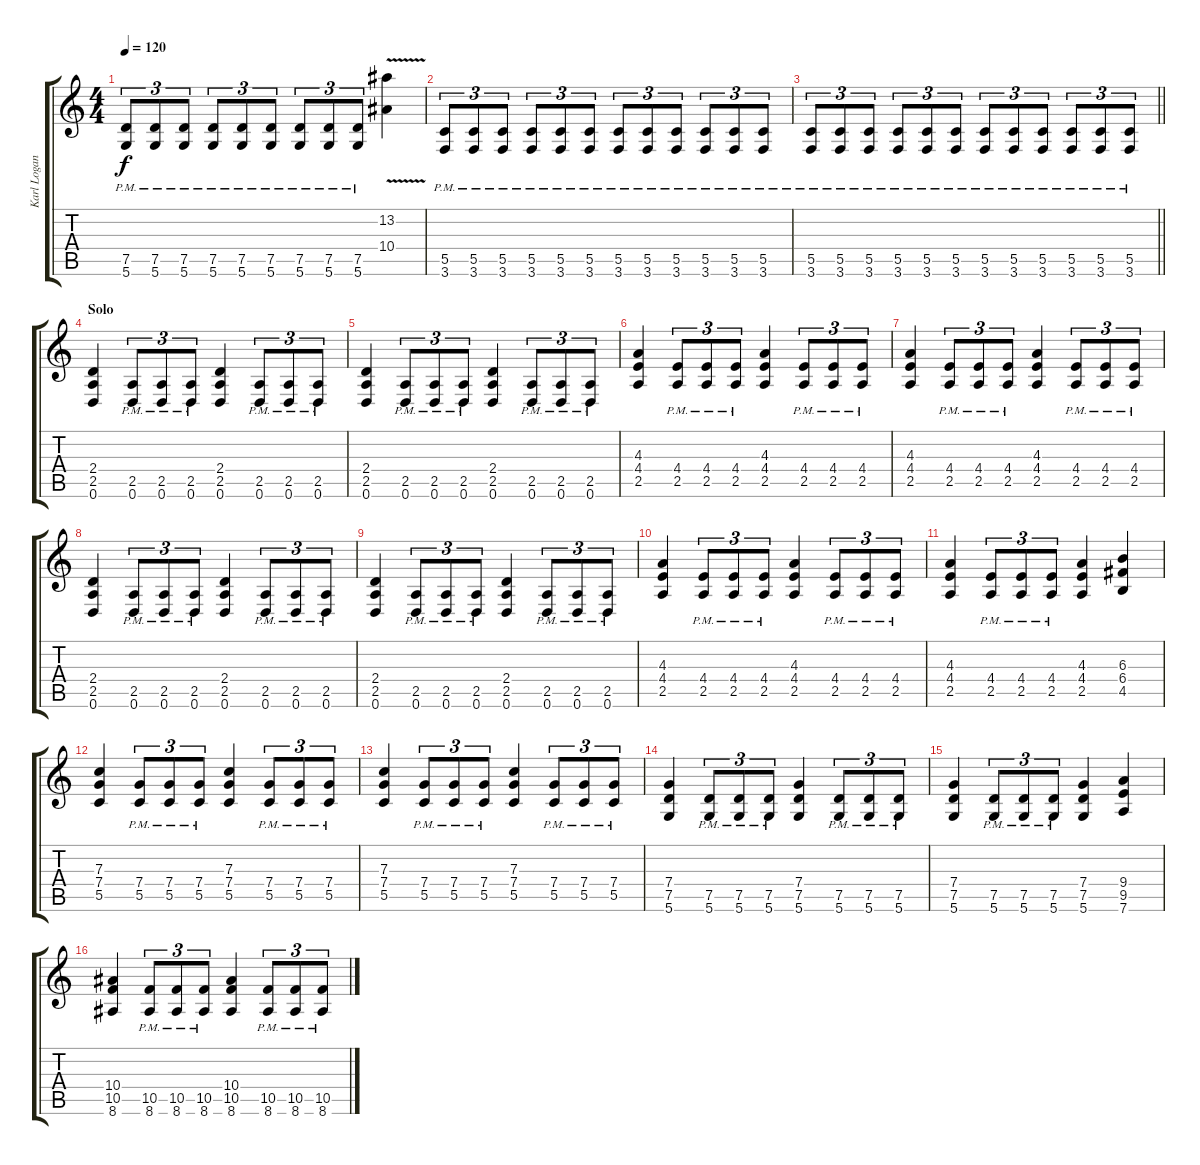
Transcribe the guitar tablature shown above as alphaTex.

\track ("Karl Logan" "Karl Logan") {instrument distortionguitar}
\staff {score tabs}
\tuning (D4 A3 F3 C3 G2 D2) {hide}
\ts (4 4)
\tempo 120
\clef g2
\ks c
(7.5 5.6{pm}).8{tu (3 2) dy f} (7.5 5.6{pm}).8{tu (3 2)} (7.5 5.6{pm}).8{tu (3 2)} (7.5 5.6{pm}).8{tu (3 2)} (7.5 5.6{pm}).8{tu (3 2)} (7.5 5.6{pm}).8{tu (3 2)} (7.5 5.6{pm}).8{tu (3 2)} (7.5 5.6{pm}).8{tu (3 2)} (7.5 5.6{pm}).8{tu (3 2)} (13.2 10.4{v}).4 |
(5.5{pm} 3.6{pm}).8{tu (3 2)} (5.5{pm} 3.6{pm}).8{tu (3 2)} (5.5{pm} 3.6{pm}).8{tu (3 2)} (5.5{pm} 3.6{pm}).8{tu (3 2)} (5.5{pm} 3.6{pm}).8{tu (3 2)} (5.5{pm} 3.6{pm}).8{tu (3 2)} (5.5{pm} 3.6{pm}).8{tu (3 2)} (5.5{pm} 3.6{pm}).8{tu (3 2)} (5.5{pm} 3.6{pm}).8{tu (3 2)} (5.5{pm} 3.6{pm}).8{tu (3 2)} (5.5{pm} 3.6{pm}).8{tu (3 2)} (5.5{pm} 3.6{pm}).8{tu (3 2)} |
\barLineRight lightlight
(5.5{pm} 3.6{pm}).8{tu (3 2)} (5.5{pm} 3.6{pm}).8{tu (3 2)} (5.5{pm} 3.6{pm}).8{tu (3 2)} (5.5{pm} 3.6{pm}).8{tu (3 2)} (5.5{pm} 3.6{pm}).8{tu (3 2)} (5.5{pm} 3.6{pm}).8{tu (3 2)} (5.5{pm} 3.6{pm}).8{tu (3 2)} (5.5{pm} 3.6{pm}).8{tu (3 2)} (5.5{pm} 3.6{pm}).8{tu (3 2)} (5.5{pm} 3.6{pm}).8{tu (3 2)} (5.5{pm} 3.6{pm}).8{tu (3 2)} (5.5{pm} 3.6{pm}).8{tu (3 2)} |
\section ("" "Solo")
(2.4 2.5 0.6).4 (2.5{pm} 0.6{pm}).8{tu (3 2)} (2.5{pm} 0.6{pm}).8{tu (3 2)} (2.5{pm} 0.6{pm}).8{tu (3 2)} (2.4 2.5 0.6).4 (2.5{pm} 0.6{pm}).8{tu (3 2)} (2.5{pm} 0.6{pm}).8{tu (3 2)} (2.5{pm} 0.6{pm}).8{tu (3 2)} |
(2.4 2.5 0.6).4 (2.5{pm} 0.6{pm}).8{tu (3 2)} (2.5{pm} 0.6{pm}).8{tu (3 2)} (2.5{pm} 0.6{pm}).8{tu (3 2)} (2.4 2.5 0.6).4 (2.5{pm} 0.6{pm}).8{tu (3 2)} (2.5{pm} 0.6{pm}).8{tu (3 2)} (2.5{pm} 0.6{pm}).8{tu (3 2)} |
(4.3 4.4 2.5).4 (4.4{pm} 2.5{pm}).8{tu (3 2)} (4.4{pm} 2.5{pm}).8{tu (3 2)} (4.4{pm} 2.5{pm}).8{tu (3 2)} (4.3 4.4 2.5).4 (4.4{pm} 2.5{pm}).8{tu (3 2)} (4.4{pm} 2.5{pm}).8{tu (3 2)} (4.4{pm} 2.5{pm}).8{tu (3 2)} |
(4.3 4.4 2.5).4 (4.4{pm} 2.5{pm}).8{tu (3 2)} (4.4{pm} 2.5{pm}).8{tu (3 2)} (4.4{pm} 2.5{pm}).8{tu (3 2)} (4.3 4.4 2.5).4 (4.4{pm} 2.5{pm}).8{tu (3 2)} (4.4{pm} 2.5{pm}).8{tu (3 2)} (4.4{pm} 2.5{pm}).8{tu (3 2)} |
(2.4 2.5 0.6).4 (2.5{pm} 0.6{pm}).8{tu (3 2)} (2.5{pm} 0.6{pm}).8{tu (3 2)} (2.5{pm} 0.6{pm}).8{tu (3 2)} (2.4 2.5 0.6).4 (2.5{pm} 0.6{pm}).8{tu (3 2)} (2.5{pm} 0.6{pm}).8{tu (3 2)} (2.5{pm} 0.6{pm}).8{tu (3 2)} |
(2.4 2.5 0.6).4 (2.5{pm} 0.6{pm}).8{tu (3 2)} (2.5{pm} 0.6{pm}).8{tu (3 2)} (2.5{pm} 0.6{pm}).8{tu (3 2)} (2.4 2.5 0.6).4 (2.5{pm} 0.6{pm}).8{tu (3 2)} (2.5{pm} 0.6{pm}).8{tu (3 2)} (2.5{pm} 0.6{pm}).8{tu (3 2)} |
(4.3 4.4 2.5).4 (4.4{pm} 2.5{pm}).8{tu (3 2)} (4.4{pm} 2.5{pm}).8{tu (3 2)} (4.4{pm} 2.5{pm}).8{tu (3 2)} (4.3 4.4 2.5).4 (4.4{pm} 2.5{pm}).8{tu (3 2)} (4.4{pm} 2.5{pm}).8{tu (3 2)} (4.4{pm} 2.5{pm}).8{tu (3 2)} |
(4.3 4.4 2.5).4 (4.4{pm} 2.5{pm}).8{tu (3 2)} (4.4{pm} 2.5{pm}).8{tu (3 2)} (4.4{pm} 2.5{pm}).8{tu (3 2)} (4.3 4.4 2.5).4 (6.3 6.4 4.5).4 |
(7.3 7.4 5.5).4 (7.4{pm} 5.5{pm}).8{tu (3 2)} (7.4{pm} 5.5{pm}).8{tu (3 2)} (7.4{pm} 5.5{pm}).8{tu (3 2)} (7.3 7.4 5.5).4 (7.4{pm} 5.5{pm}).8{tu (3 2)} (7.4{pm} 5.5{pm}).8{tu (3 2)} (7.4{pm} 5.5{pm}).8{tu (3 2)} |
(7.3 7.4 5.5).4 (7.4{pm} 5.5{pm}).8{tu (3 2)} (7.4{pm} 5.5{pm}).8{tu (3 2)} (7.4{pm} 5.5{pm}).8{tu (3 2)} (7.3 7.4 5.5).4 (7.4{pm} 5.5{pm}).8{tu (3 2)} (7.4{pm} 5.5{pm}).8{tu (3 2)} (7.4{pm} 5.5{pm}).8{tu (3 2)} |
(7.4 7.5 5.6).4 (7.5{pm} 5.6{pm}).8{tu (3 2)} (7.5{pm} 5.6{pm}).8{tu (3 2)} (7.5{pm} 5.6{pm}).8{tu (3 2)} (7.4 7.5 5.6).4 (7.5{pm} 5.6{pm}).8{tu (3 2)} (7.5{pm} 5.6{pm}).8{tu (3 2)} (7.5{pm} 5.6{pm}).8{tu (3 2)} |
(7.4 7.5 5.6).4 (7.5{pm} 5.6{pm}).8{tu (3 2)} (7.5{pm} 5.6{pm}).8{tu (3 2)} (7.5{pm} 5.6{pm}).8{tu (3 2)} (7.4 7.5 5.6).4 (9.4 9.5 7.6).4 |
(10.4 10.5 8.6).4 (10.5{pm} 8.6{pm}).8{tu (3 2)} (10.5{pm} 8.6{pm}).8{tu (3 2)} (10.5{pm} 8.6{pm}).8{tu (3 2)} (10.4 10.5 8.6).4 (10.5{pm} 8.6{pm}).8{tu (3 2)} (10.5{pm} 8.6{pm}).8{tu (3 2)} (10.5{pm} 8.6{pm}).8{tu (3 2)}
